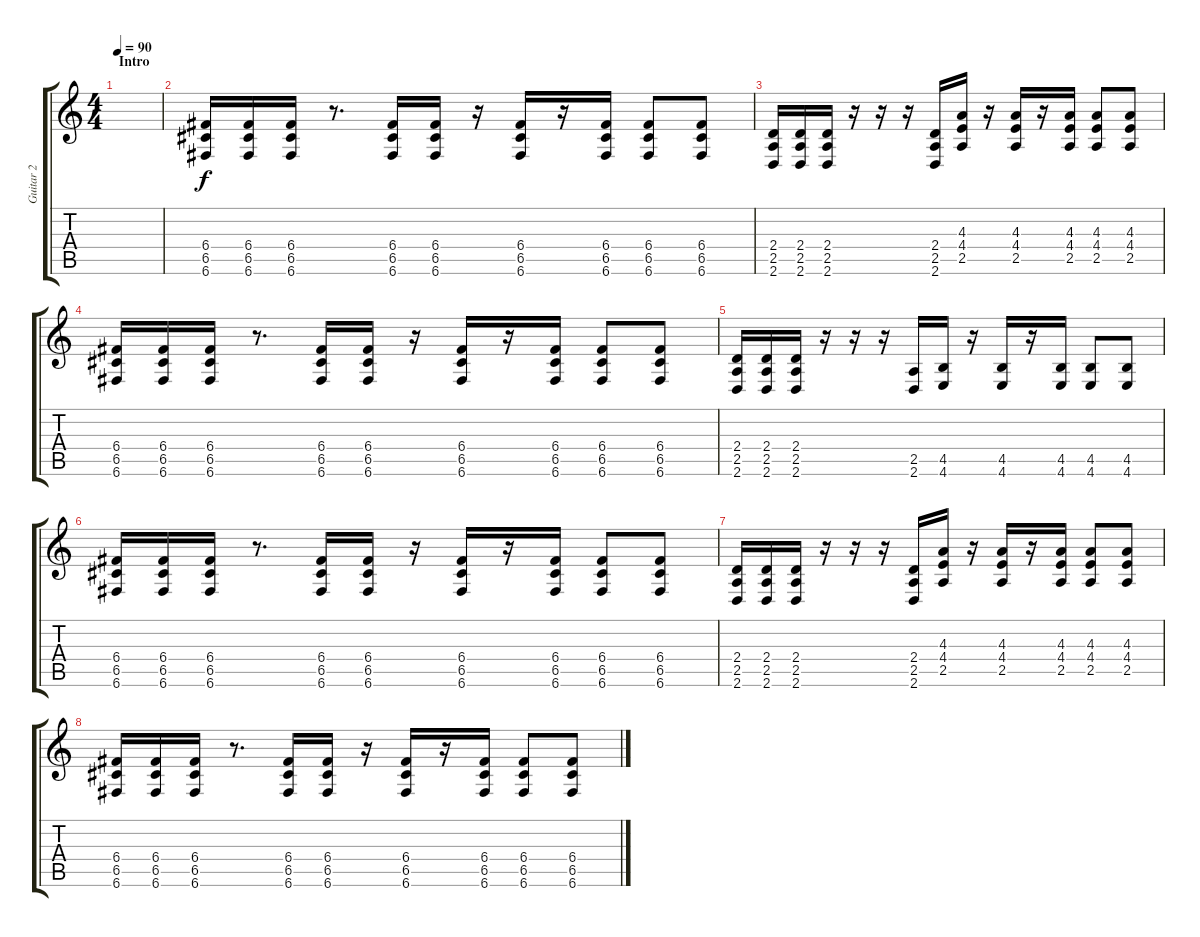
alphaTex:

\track ("Guitar 2" "Guitar 2") {instrument distortionguitar}
\staff {score tabs}
\tuning (D4 A3 F3 C3 G2 C2) {hide}
\ts (4 4)
\section ("" "Intro")
\tempo 90
\clef g2
\ks c
|
(6.4 6.5 6.6).16 (6.4 6.5 6.6).16 (6.4 6.5 6.6).16 r.8{d} (6.4 6.5 6.6).16 (6.4 6.5 6.6).16 r.16 (6.4 6.5 6.6).16 r.16 (6.4 6.5 6.6).16 (6.4 6.5 6.6).8 (6.4 6.5 6.6).8 |
(2.4 2.5 2.6).16 (2.4 2.5 2.6).16 (2.4 2.5 2.6).16 r.16 r.16 r.16 (2.4 2.5 2.6).16 (4.3 4.4 2.5).16 r.16 (4.3 4.4 2.5).16 r.16 (4.3 4.4 2.5).16 (4.3 4.4 2.5).8 (4.3 4.4 2.5).8 |
(6.4 6.5 6.6).16 (6.4 6.5 6.6).16 (6.4 6.5 6.6).16 r.8{d} (6.4 6.5 6.6).16 (6.4 6.5 6.6).16 r.16 (6.4 6.5 6.6).16 r.16 (6.4 6.5 6.6).16 (6.4 6.5 6.6).8 (6.4 6.5 6.6).8 |
(2.4 2.5 2.6).16 (2.4 2.5 2.6).16 (2.4 2.5 2.6).16 r.16 r.16 r.16 (2.5 2.6).16 (4.5 4.6).16 r.16 (4.5 4.6).16 r.16 (4.5 4.6).16 (4.5 4.6).8 (4.5 4.6).8 |
(6.4 6.5 6.6).16 (6.4 6.5 6.6).16 (6.4 6.5 6.6).16 r.8{d} (6.4 6.5 6.6).16 (6.4 6.5 6.6).16 r.16 (6.4 6.5 6.6).16 r.16 (6.4 6.5 6.6).16 (6.4 6.5 6.6).8 (6.4 6.5 6.6).8 |
(2.4 2.5 2.6).16 (2.4 2.5 2.6).16 (2.4 2.5 2.6).16 r.16 r.16 r.16 (2.4 2.5 2.6).16 (4.3 4.4 2.5).16 r.16 (4.3 4.4 2.5).16 r.16 (4.3 4.4 2.5).16 (4.3 4.4 2.5).8 (4.3 4.4 2.5).8 |
(6.4 6.5 6.6).16 (6.4 6.5 6.6).16 (6.4 6.5 6.6).16 r.8{d} (6.4 6.5 6.6).16 (6.4 6.5 6.6).16 r.16 (6.4 6.5 6.6).16 r.16 (6.4 6.5 6.6).16 (6.4 6.5 6.6).8 (6.4 6.5 6.6).8
